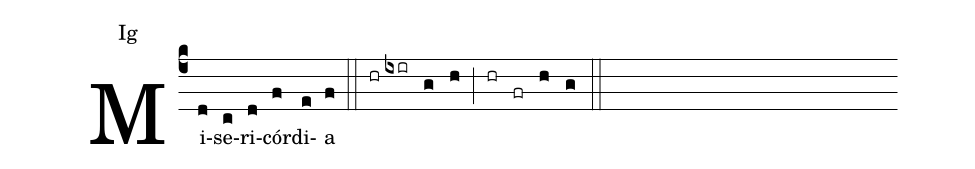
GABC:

annotation: Ig;
%%
(c4) Mi(d)se(c)ri(d)cór(f)di(e)a(f) (::) (hr)(ixir)(g)(h)(;)(hr)(fr)(h)(g)(::)
